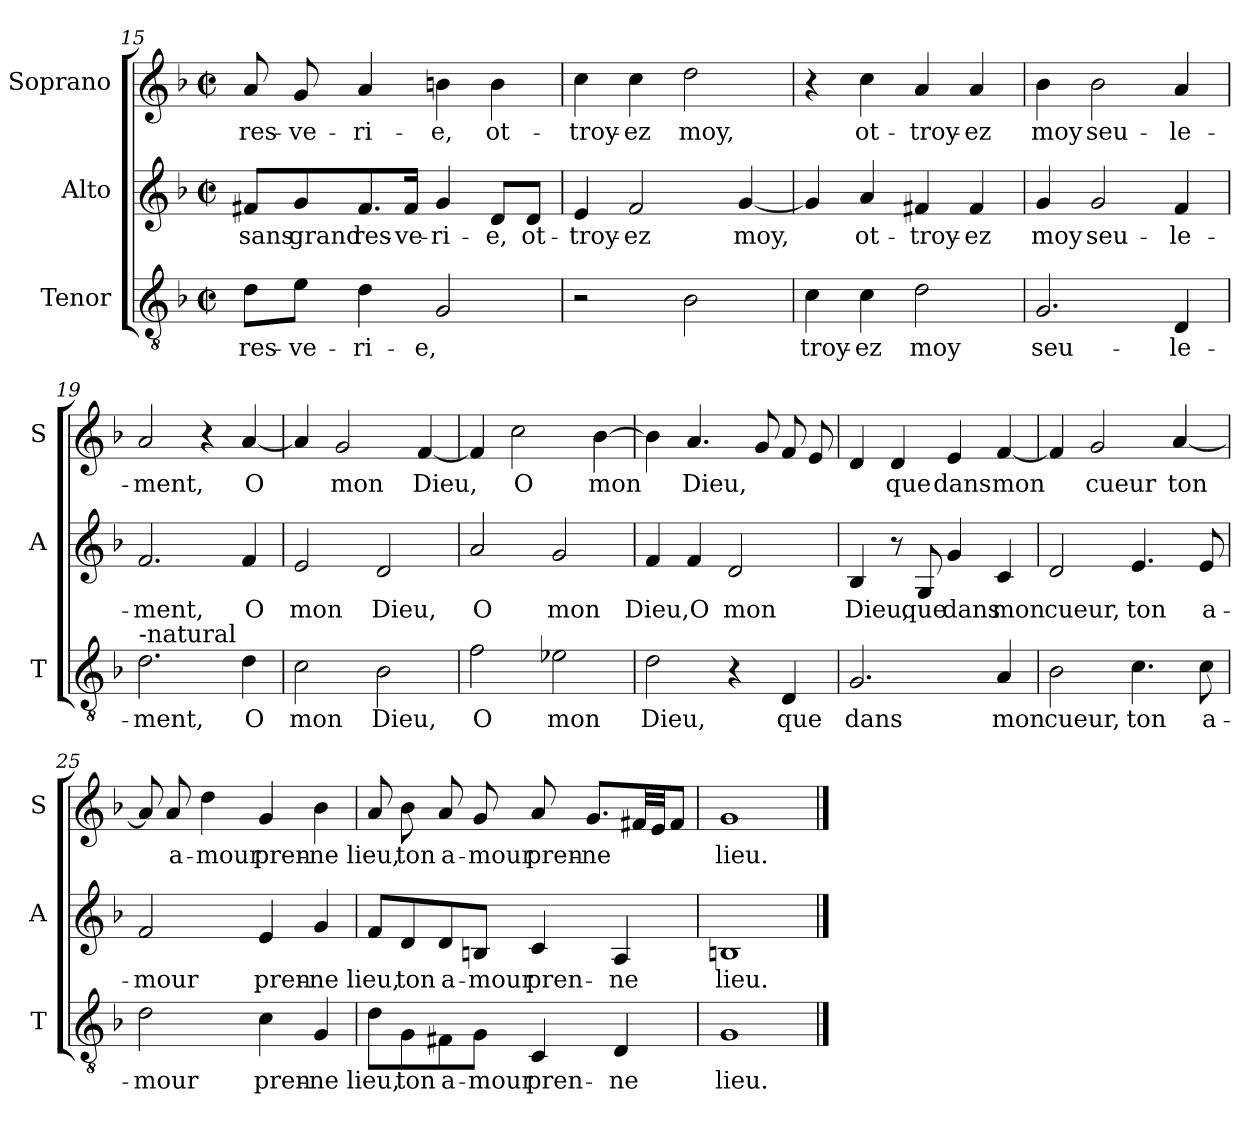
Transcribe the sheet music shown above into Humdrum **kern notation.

**kern	**text	**kern	**text	**kern	**text
*part3	*part3	*part2	*part2	*part1	*part1
*staff3	*staff3	*staff2	*staff2	*staff1	*staff1
*I"Tenor	*	*I"Alto	*	*I"Soprano	*
*I'T	*	*I'A	*	*I'S	*
*clefGv2	*	*clefG2	*	*clefG2	*
*k[b-]	*	*k[b-]	*	*k[b-]	*
*F:	*	*F:	*	*F:	*
*M2/2	*	*M2/2	*	*M2/2	*
*met(c|)	*	*met(c|)	*	*met(c|)	*
=15	=15	=15	=15	=15	=15
!	!LO:LY:b	!	!LO:LY:b	!	!LO:LY:b
8d\L	res-	8f#X/L	sans	8a/	res-
!	!LO:LY:b	!	!LO:LY:b	!	!LO:LY:b
8e\J	-ve-	8g/	grand	8g/	-ve-
!	!LO:LY:b	!	!LO:LY:b	!	!LO:LY:b
4d\	-ri-	8.f#/	res-	4a/	-ri-
!	!	!	!LO:LY:b	!	!
.	.	16f#/Jk	-ve-	.	.
!	!LO:LY:b	!	!LO:LY:b	!	!LO:LY:b
2G/	-e,	4g/	-ri-	4bn\	-e,
!	!	!	!LO:LY:b	!	!LO:LY:b
.	.	8d/L	-e,	4b\	ot-
!	!	!	!LO:LY:b	!	!
.	.	8d/J	ot-	.	.
=16	=16	=16	=16	=16	=16
!	!	!	!LO:LY:b	!	!LO:LY:b
2r	.	4e/	-troy-	4cc\	-troy-
!	!	!	!LO:LY:b	!	!LO:LY:b
.	.	2f/	-ez	4cc\	-ez
!	!	!	!	!	!LO:LY:b
2B-\	.	.	.	2dd\	moy,
!	!	!	!LO:LY:b	!	!
.	.	[4g/	moy,	.	.
=17	=17	=17	=17	=17	=17
!	!LO:LY:b	!	!	!	!
4c\	troy-	4g/]	.	4r	.
!	!LO:LY:b	!	!LO:LY:b	!	!LO:LY:b
4c\	-ez	4a/	ot-	4cc\	ot-
!	!LO:LY:b	!	!LO:LY:b	!	!LO:LY:b
2d\	moy	4f#X/	-troy-	4a/	-troy-
!	!	!	!LO:LY:b	!	!LO:LY:b
.	.	4f#/	-ez	4a/	-ez
!!LO:LB:g=z
=18	=18	=18	=18	=18	=18
!	!LO:LY:b	!	!LO:LY:b	!	!LO:LY:b
2.G/	seu-	4g/	moy	4b-\	moy
!	!	!	!LO:LY:b	!	!LO:LY:b
.	.	2g/	seu-	2b-\	seu-
!	!LO:LY:b	!	!LO:LY:b	!	!LO:LY:b
4D/	-le-	4f/	-le-	4a/	-le-
=19	=19	=19	=19	=19	=19
!LO:TX:a:t=-natural	!	!	!	!	!
!	!LO:LY:b	!	!LO:LY:b	!	!LO:LY:b
2.d\	-ment,	2.f/	-ment,	2a/	-ment,
.	.	.	.	4r	.
!	!LO:LY:b	!	!LO:LY:b	!	!LO:LY:b
4d\	O	4f/	O	[4a/	O
=20	=20	=20	=20	=20	=20
!	!LO:LY:b	!	!LO:LY:b	!	!
2c\	mon	2e/	mon	4a/]	.
!	!	!	!	!	!LO:LY:b
.	.	.	.	2g/	mon
!	!LO:LY:b	!	!LO:LY:b	!	!
2B-\	Dieu,	2d/	Dieu,	.	.
!	!	!	!	!	!LO:LY:b
.	.	.	.	[4f/	Dieu,
=21	=21	=21	=21	=21	=21
!	!LO:LY:b	!	!LO:LY:b	!	!
2f\	O	2a/	O	4f/]	.
!	!	!	!	!	!LO:LY:b
.	.	.	.	2cc\	O
!	!LO:LY:b	!	!LO:LY:b	!	!
2e-X\	mon	2g/	mon	.	.
!	!	!	!	!	!LO:LY:b
.	.	.	.	[4b-\	mon
=22	=22	=22	=22	=22	=22
!	!LO:LY:b	!	!LO:LY:b	!	!
2d\	Dieu,	4f/	Dieu,	4b-\]	.
!	!	!	!LO:LY:b	!	!LO:LY:b
.	.	4f/	O	4.a/	Dieu,
!	!	!	!LO:LY:b	!	!
4r	.	2d/	mon	.	.
.	.	.	.	8g/	.
!	!LO:LY:b	!	!	!	!
4D/	que	.	.	8f/	.
.	.	.	.	8e/	.
!!LO:LB:g=z
=23	=23	=23	=23	=23	=23
!	!LO:LY:b	!	!LO:LY:b	!	!
2.G/	dans	4B-/	Dieu,	4d/	.
!	!	!	!	!	!LO:LY:b
.	.	8r	.	4d/	que
!	!	!	!LO:LY:b	!	!
.	.	8G/	que	.	.
!	!	!	!LO:LY:b	!	!LO:LY:b
.	.	4g/	dans	4e/	dans
!	!LO:LY:b	!	!LO:LY:b	!	!LO:LY:b
4A/	mon	4c/	mon	[4f/	mon
=24	=24	=24	=24	=24	=24
!	!LO:LY:b	!	!LO:LY:b	!	!
2B-\	cueur,	2d/	cueur,	4f/]	.
!	!	!	!	!	!LO:LY:b
.	.	.	.	2g/	cueur
!	!LO:LY:b	!	!LO:LY:b	!	!
4.c\	ton	4.e/	ton	.	.
!	!	!	!	!	!LO:LY:b
.	.	.	.	[4a/	ton
!	!LO:LY:b	!	!LO:LY:b	!	!
8c\	a-	8e/	a-	.	.
=25	=25	=25	=25	=25	=25
!	!LO:LY:b	!	!LO:LY:b	!	!
2d\	-mour	2f/	-mour	8a/]	.
!	!	!	!	!	!LO:LY:b
.	.	.	.	8a/	a-
!	!	!	!	!	!LO:LY:b
.	.	.	.	4dd\	-mour
!	!LO:LY:b	!	!LO:LY:b	!	!LO:LY:b
4c\	pren-	4e/	pren-	4g/	pren-
!	!LO:LY:b	!	!LO:LY:b	!	!LO:LY:b
4G/	-ne	4g/	-ne	4b-\	-ne
=26	=26	=26	=26	=26	=26
!	!LO:LY:b	!	!LO:LY:b	!	!LO:LY:b
8d\L	lieu,	8f/L	lieu,	8a/	lieu,
!	!LO:LY:b	!	!LO:LY:b	!	!LO:LY:b
8G\	ton	8d/	ton	8b-\	ton
!	!LO:LY:b	!	!LO:LY:b	!	!LO:LY:b
8F#X\	a-	8d/	a-	8a/	a-
!	!LO:LY:b	!	!LO:LY:b	!	!LO:LY:b
8G\J	-mour	8Bn/J	-mour	8g/	-mour
!	!LO:LY:b	!	!LO:LY:b	!	!LO:LY:b
4C/	pren-	4c/	pren-	8a/	pren-
!	!	!	!	!	!LO:LY:b
.	.	.	.	8.g/L	-ne
!	!LO:LY:b	!	!LO:LY:b	!	!
4D/	-ne	4A/	-ne	.	.
.	.	.	.	32f#X/LL	.
.	.	.	.	32e/JJ	.
.	.	.	.	8f#/J	.
=27	=27	=27	=27	=27	=27
!	!LO:LY:b	!	!LO:LY:b	!	!LO:LY:b
1G	lieu.	1Bn	lieu.	1g	lieu.
==	==	==	==	==	==
*-	*-	*-	*-	*-	*-
